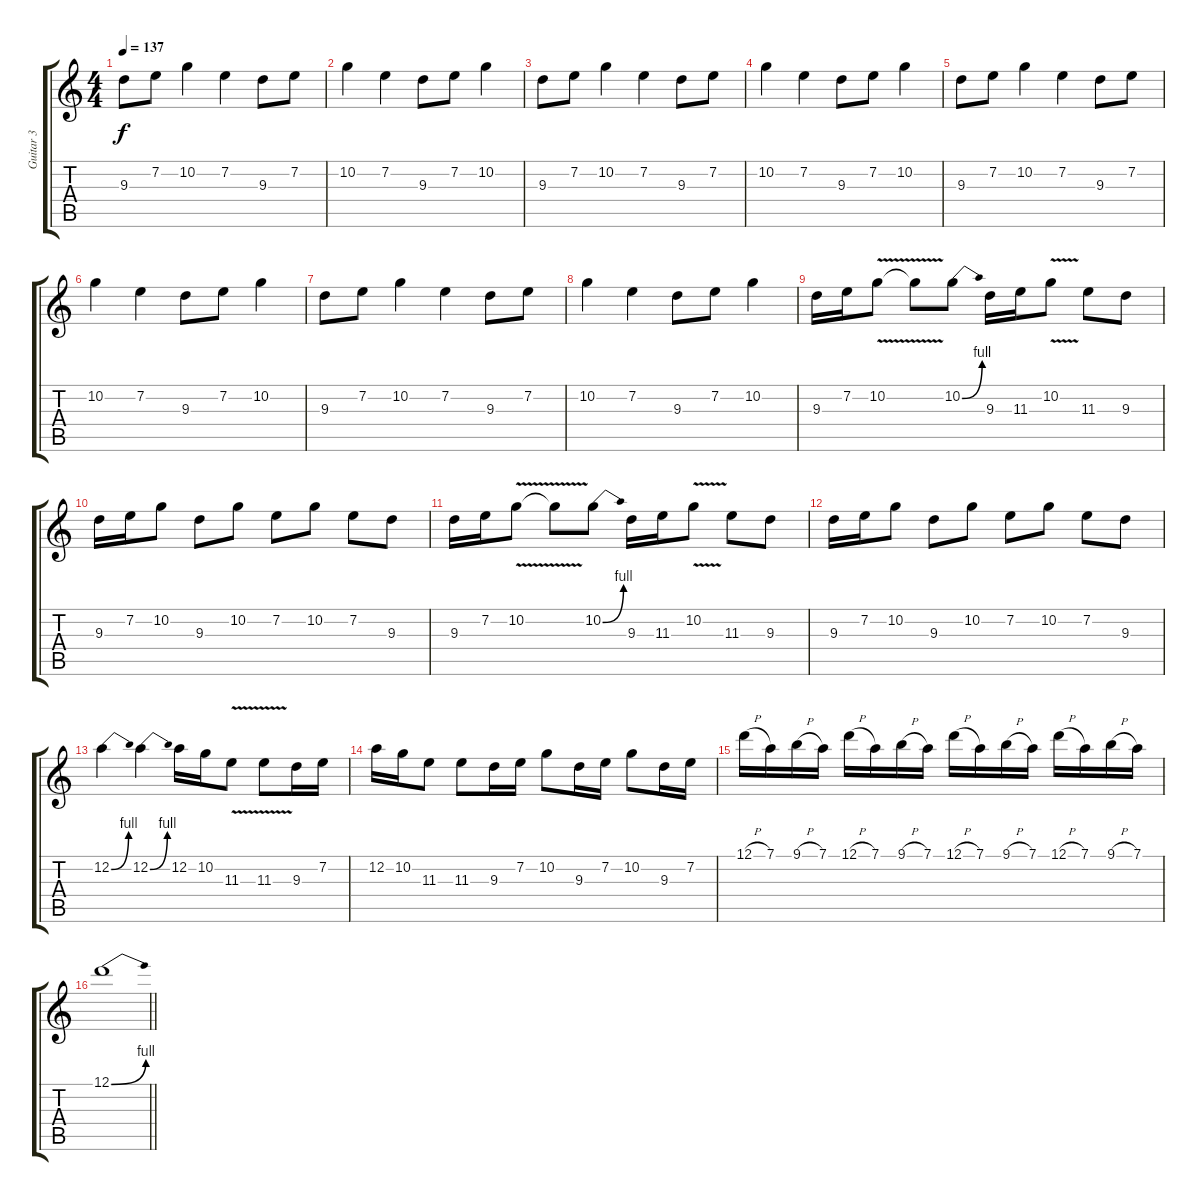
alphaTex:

\track ("Guitar 3" "Guitar 3") {instrument distortionguitar}
\staff {score tabs}
\tuning (D4 A3 F3 C3 G2 D2) {hide}
\ts (4 4)
\tempo 137
\clef g2
\ks c
9.3.8{dy f} 7.2.8 10.2.4 7.2.4 9.3.8 7.2.8 |
10.2.4 7.2.4 9.3.8 7.2.8 10.2.4 |
9.3.8 7.2.8 10.2.4 7.2.4 9.3.8 7.2.8 |
10.2.4 7.2.4 9.3.8 7.2.8 10.2.4 |
9.3.8 7.2.8 10.2.4 7.2.4 9.3.8 7.2.8 |
10.2.4 7.2.4 9.3.8 7.2.8 10.2.4 |
9.3.8 7.2.8 10.2.4 7.2.4 9.3.8 7.2.8 |
10.2.4 7.2.4 9.3.8 7.2.8 10.2.4 |
9.3.16 7.2.16 10.2{v}.8 10.2{t}.8 10.2{be (bend 0 0 60 4)}.8 9.3.16 11.3.16 10.2{v}.8 11.3.8 9.3.8 |
9.3.16 7.2.16 10.2.8 9.3.8 10.2.8 7.2.8 10.2.8 7.2.8 9.3.8 |
9.3.16 7.2.16 10.2{v}.8 10.2{t}.8 10.2{be (bend 0 0 60 4)}.8 9.3.16 11.3.16 10.2{v}.8 11.3.8 9.3.8 |
9.3.16 7.2.16 10.2.8 9.3.8 10.2.8 7.2.8 10.2.8 7.2.8 9.3.8 |
12.2{be (bend 0 0 60 4)}.4 12.2{be (bend 0 0 60 4)}.4 12.2.16 10.2.16 11.3{v}.8 11.3{v}.8 9.3.16 7.2.16 |
12.2.16 10.2.16 11.3.8 11.3.8 9.3.16 7.2.16 10.2.8 9.3.16 7.2.16 10.2.8 9.3.16 7.2.16 |
12.1{h}.16 7.1.16 9.1{h}.16 7.1.16 12.1{h}.16 7.1.16 9.1{h}.16 7.1.16 12.1{h}.16 7.1.16 9.1{h}.16 7.1.16 12.1{h}.16 7.1.16 9.1{h}.16 7.1.16 |
\barLineRight lightlight
12.1{be (bend 0 0 60 4)}.1
